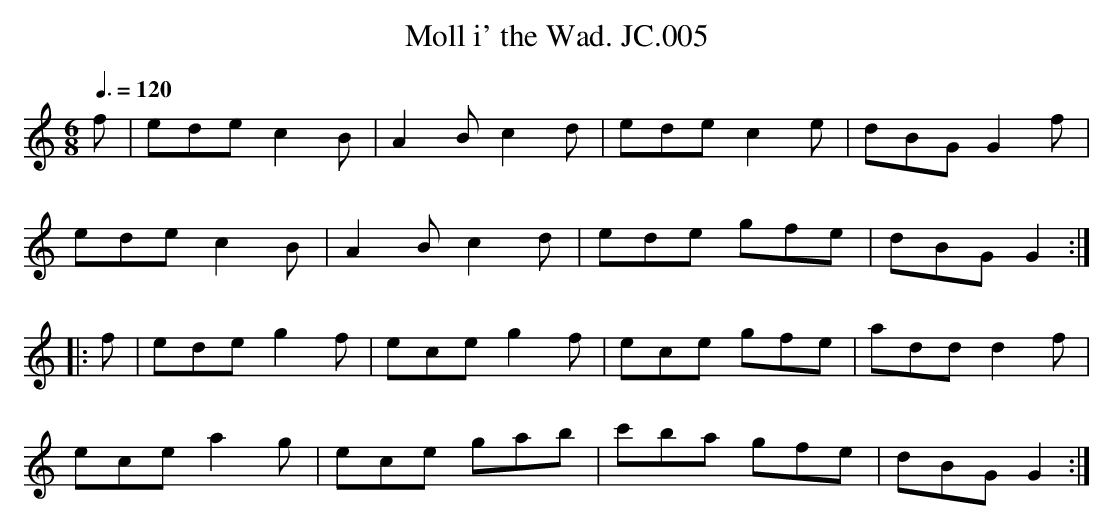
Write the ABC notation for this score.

X:1
T:Moll i' the Wad. JC.005
M:6/8
L:1/8
Q:3/8=120
K:Gmix
f|\\
ede c2B|A2B c2d|ede c2e|dBG G2f|
ede c2B|A2B c2d|ede gfe|dBG G2:|
|:f|ede g2f|ece g2f|ece gfe|add d2f|
ece a2g|ece gab|c'ba gfe|dBG G2:|
